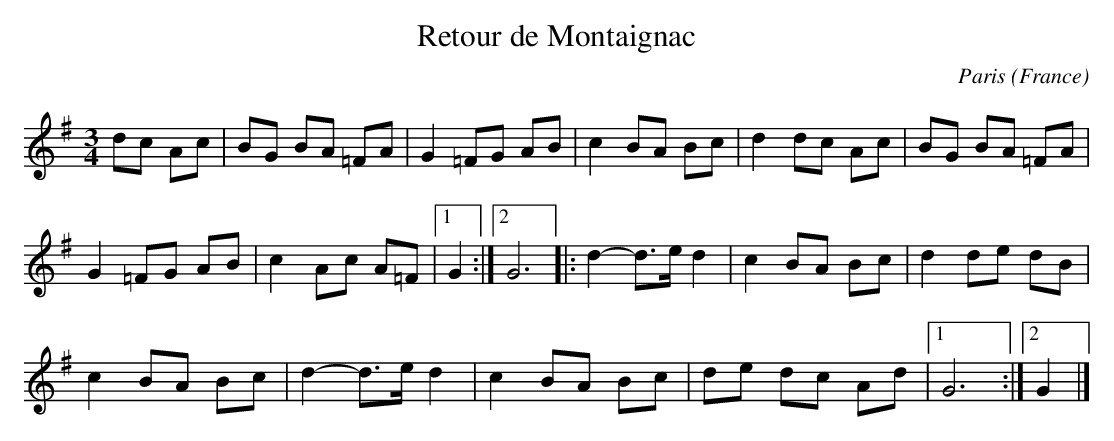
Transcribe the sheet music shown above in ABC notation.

X:1
T:Retour de Montaignac
C:Paris
O:France
M:3/4
L:1/8
K:G major
dc Ac | BG BA =FA | G2 =FG AB | c2 BA Bc | d2 dc Ac | BG BA =FA |
G2 =FG AB | c2 Ac A=F | [1 G2 :| [2 G6 |: d2- d>e d2 | c2 BA Bc | d2 de dB |
c2 BA Bc | d2- d>e d2 | c2 BA Bc | de dc Ad | [1 G6 :| [2 G2 |]
